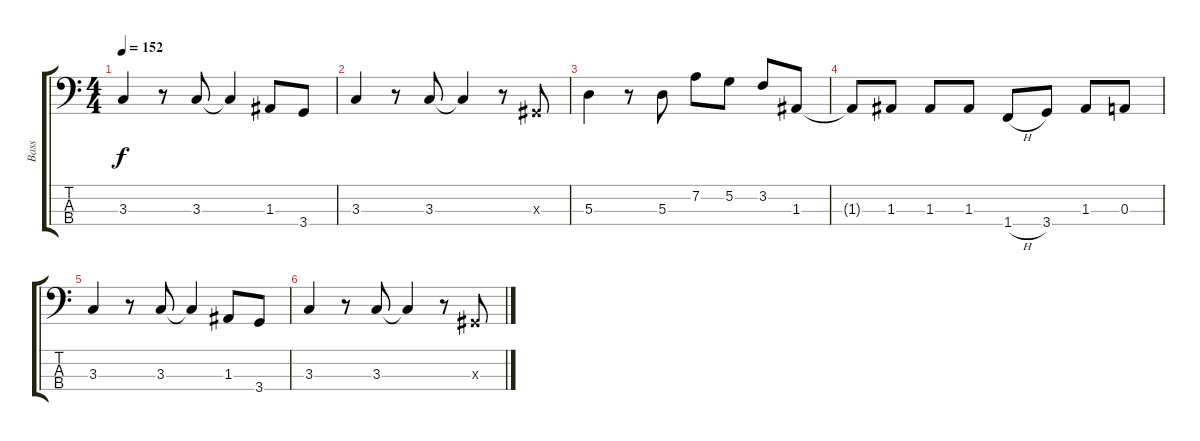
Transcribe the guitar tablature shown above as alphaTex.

\track ("Bass" "Bass") {instrument electricbassfinger}
\staff {score tabs}
\tuning (G2 D2 A1 E1) {hide}
\ts (4 4)
\tempo 152
\clef f4
\ks c
3.3.4{dy f} r.8 3.3.8 3.3{t}.4 1.3.8 3.4.8 |
3.3.4 r.8 3.3.8 3.3{t}.4 r.8 -1.3{x}.8 |
5.3.4 r.8 5.3.8 7.2.8 5.2.8 3.2.8 1.3.8 |
1.3{t}.8 1.3.8 1.3.8 1.3.8 1.4{h}.8 3.4.8 1.3.8 0.3.8 |
3.3.4 r.8 3.3.8 3.3{t}.4 1.3.8 3.4.8 |
3.3.4 r.8 3.3.8 3.3{t}.4 r.8 -1.3{x}.8
